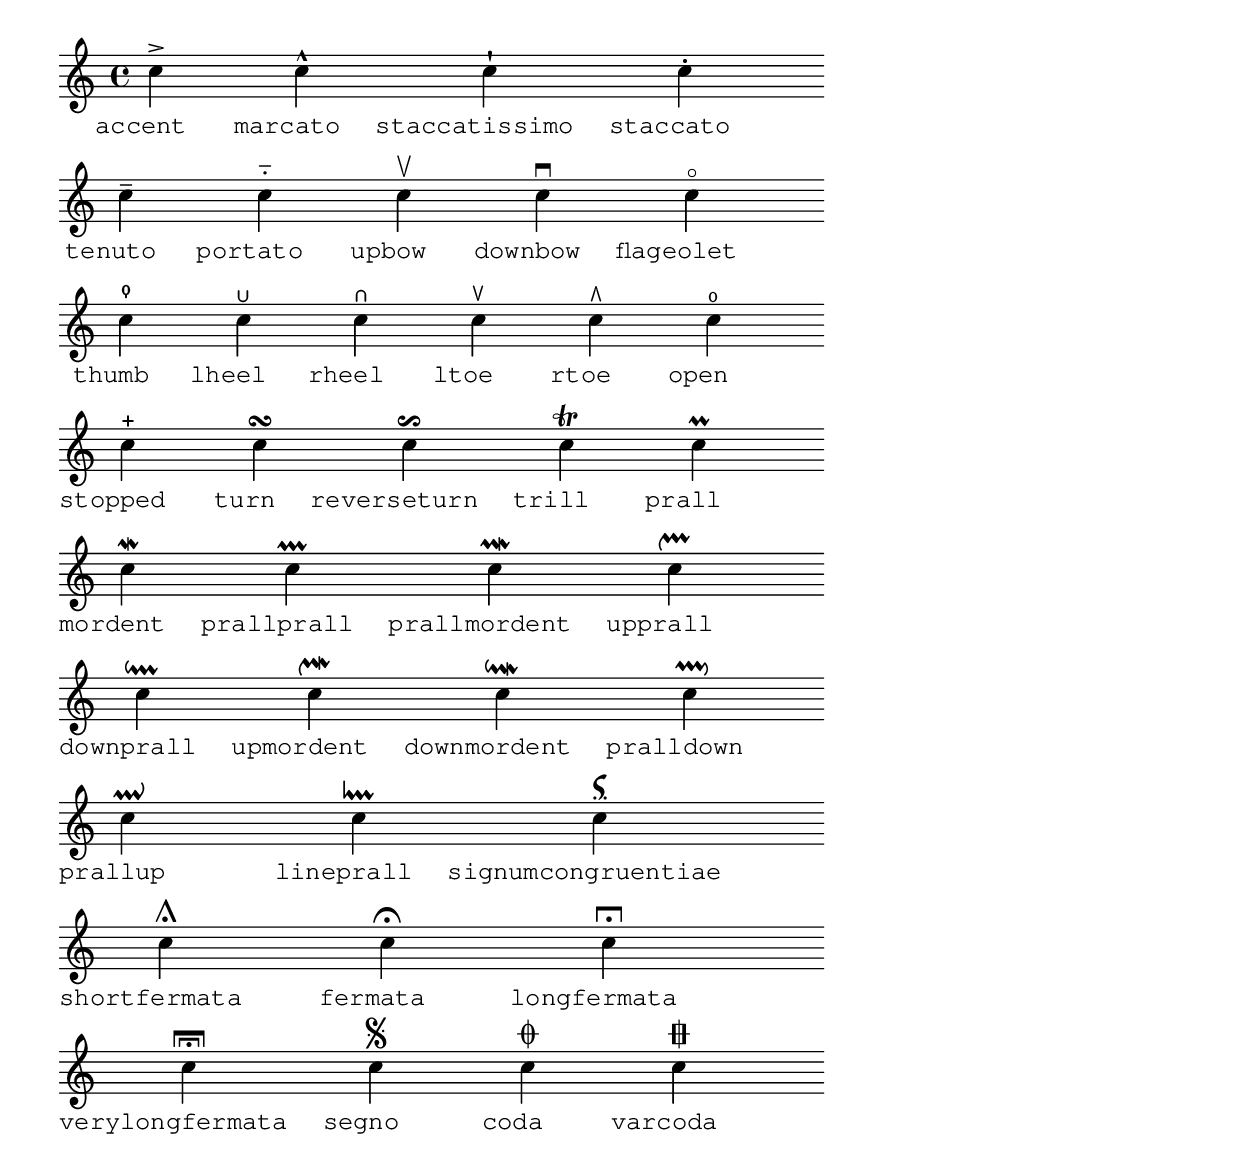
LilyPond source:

\version "2.1.7"

% this chart is used in the manual too.

\header {
    texidoc ="@cindex Feta scripts

A chart showing all feta scripts.

"
}

\score {
    <<
      \property Score.LyricText \override #'font-family = #'typewriter
      \property Score.LyricText \override #'font-shape = #'upright
      \context Staff \notes {
	\property Score.timing = ##f
	\property Score.barAlways = ##t
	\property Staff.BarLine \override #'transparent = ##t
        c''\accent             c''\marcato            c''\staccatissimo
        c''\staccato           c''\tenuto             c''\portato
        c''\upbow              c''\downbow            c''\flageolet
        c''\thumb              c''^\lheel              c''\rheel
        c''^\ltoe               c''\rtoe               c''\open
        c''\stopped            c''\turn               c''\reverseturn
        c''\trill              c''\prall              c''\mordent
        c''\prallprall         c''\prallmordent       c''\upprall
        c''\downprall          c''\upmordent          c''\downmordent
        c''\pralldown          c''\prallup            c''\lineprall
        c''\signumcongruentiae c''\shortfermata       c''\fermata
        c''\longfermata        c''\verylongfermata    c''\segno
        c''\coda               c''\varcoda
      }
      \context Lyrics \lyrics {
        accent__                marcato__               staccatissimo__
        staccato__              tenuto__                portato__
        upbow__                 downbow__               flageolet__
        thumb__                 lheel__                 rheel__
        ltoe__                  rtoe__                  open__
        stopped__               turn__                  reverseturn__
        trill__                 prall__                 mordent__
        prallprall__            prallmordent__          upprall__
        downprall__             upmordent__             downmordent__
        pralldown__             prallup__               lineprall__
        signumcongruentiae__    shortfermata__          fermata__
        longfermata__           verylongfermata__       segno__
        coda__                  varcoda__
      }
    >>
    \paper {
      linewidth = 5.1\in
      indent    = 0.0\mm
    }
  }


